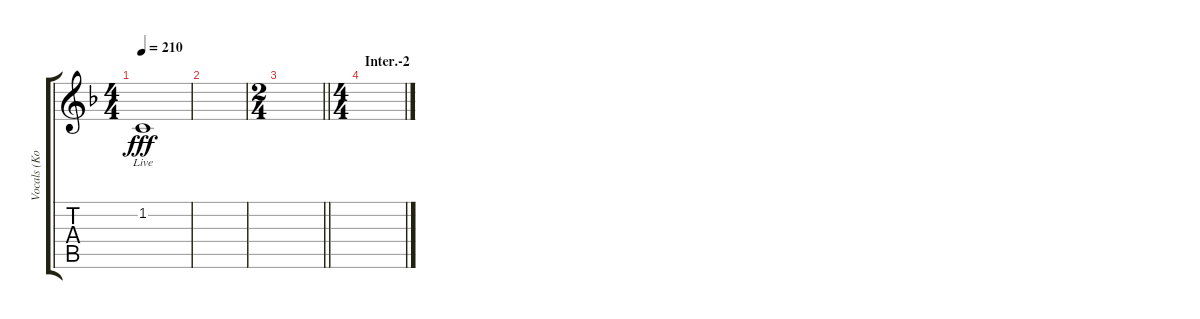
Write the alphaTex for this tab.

\track ("Vocals (Kotobuki Tsumugi)" "Vocals (Ko") {instrument altosax}
\staff {score tabs}
\tuning (E4 B3 G3 D3 A2 E2) {hide}
\ts (4 4)
\tempo 210
\clef g2
\ks f
1.2{t}.1{lyrics (0 "Live") lyrics (1 "") lyrics (2 "") lyrics (3 "") lyrics (4 "") dy fff} |
|
\ts (2 4)
\barLineRight lightlight
|
\ts (4 4)
\section ("" "Inter.-2")
